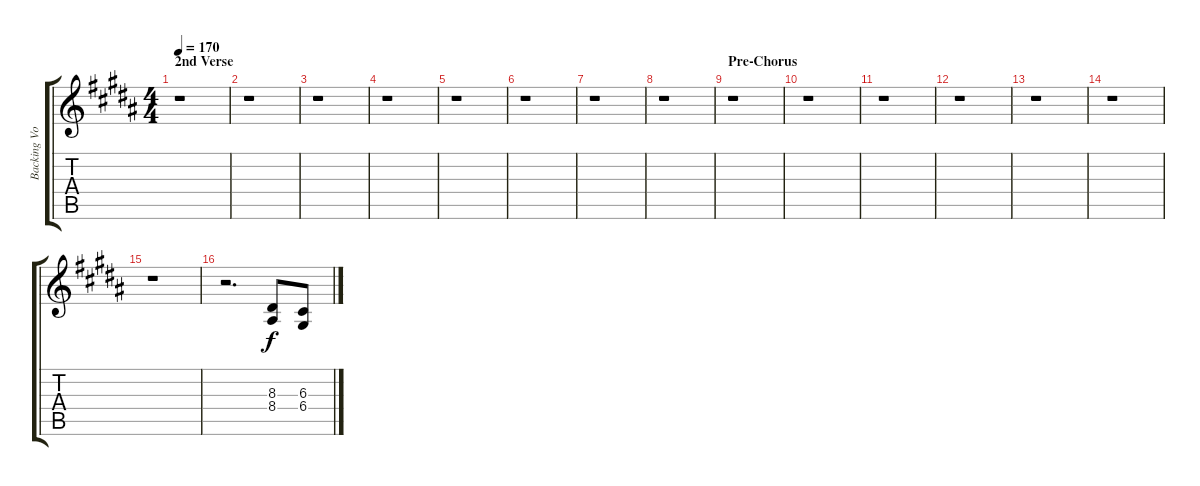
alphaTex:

\track ("Backing Vocals" "Backing Vo") {instrument lead2sawtooth}
\staff {score tabs}
\tuning (E4 B3 G3 D3 A2 E2) {hide}
\ts (4 4)
\section ("" "2nd Verse")
\tempo 170
\clef g2
\ks b
r.1{dy f} |
r.1 |
r.1 |
r.1 |
r.1 |
r.1 |
r.1 |
r.1 |
\section ("" "Pre-Chorus")
r.1 |
r.1 |
r.1 |
r.1 |
r.1 |
r.1 |
r.1 |
r.2{d} (8.3 8.4).8 (6.3 6.4).8
